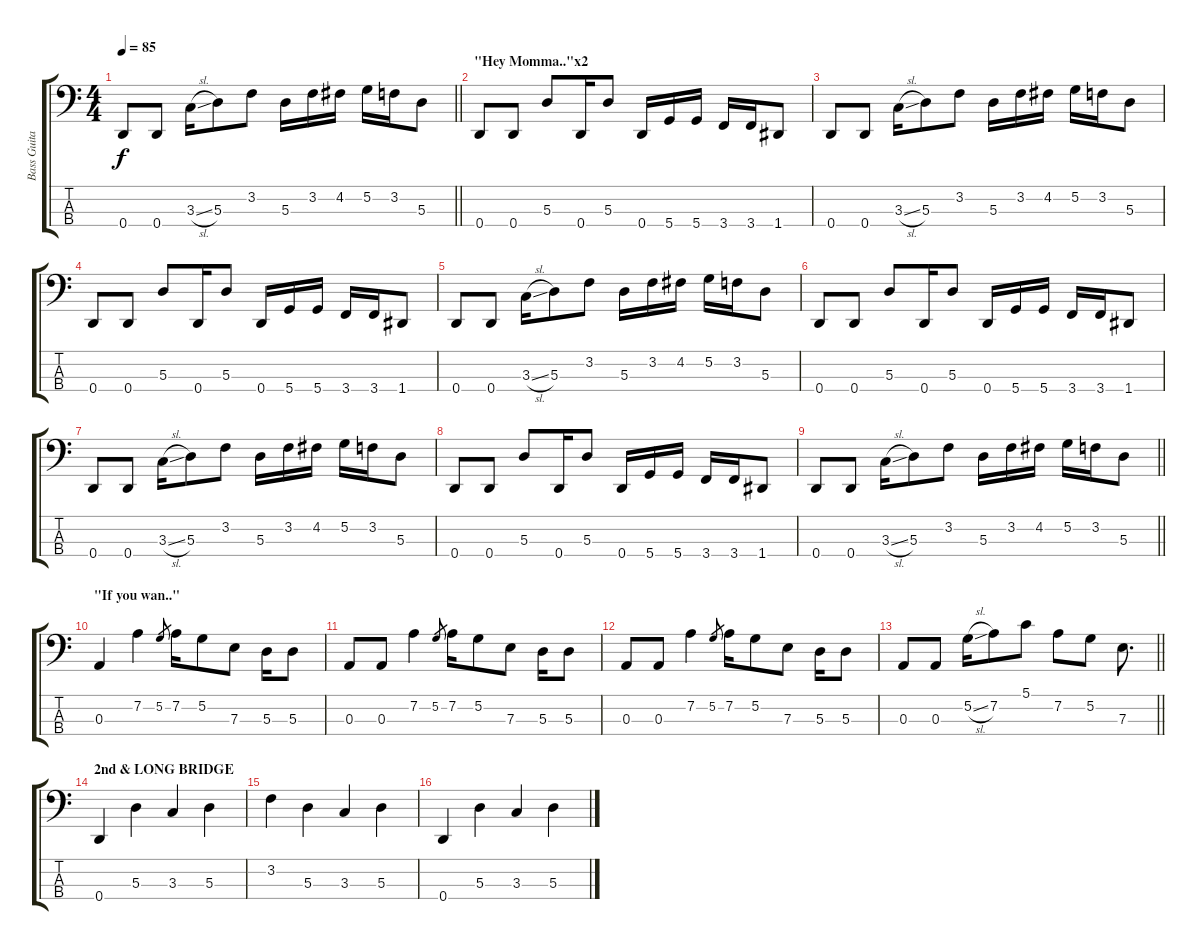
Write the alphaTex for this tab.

\track ("Bass Guitar" "Bass Guita") {instrument electricbasspick}
\staff {score tabs}
\tuning (G2 D2 A1 D1) {hide}
\ts (4 4)
\tempo 85
\clef f4
\barLineRight lightlight
\ks c
0.4.8{dy f} 0.4.8 3.3{sl}.16 5.3.8 3.2.8 5.3.16 3.2.16 4.2.16 5.2.16 3.2.16 5.3.8 |
\section ("" "\"Hey Momma..\"x2")
0.4.8 0.4.8 5.3.8 0.4.16 5.3.8 0.4.16 5.4.16 5.4.16 3.4.16 3.4.16 1.4.8 |
0.4.8 0.4.8 3.3{sl}.16 5.3.8 3.2.8 5.3.16 3.2.16 4.2.16 5.2.16 3.2.16 5.3.8 |
0.4.8 0.4.8 5.3.8 0.4.16 5.3.8 0.4.16 5.4.16 5.4.16 3.4.16 3.4.16 1.4.8 |
0.4.8 0.4.8 3.3{sl}.16 5.3.8 3.2.8 5.3.16 3.2.16 4.2.16 5.2.16 3.2.16 5.3.8 |
0.4.8 0.4.8 5.3.8 0.4.16 5.3.8 0.4.16 5.4.16 5.4.16 3.4.16 3.4.16 1.4.8 |
0.4.8 0.4.8 3.3{sl}.16 5.3.8 3.2.8 5.3.16 3.2.16 4.2.16 5.2.16 3.2.16 5.3.8 |
0.4.8 0.4.8 5.3.8 0.4.16 5.3.8 0.4.16 5.4.16 5.4.16 3.4.16 3.4.16 1.4.8 |
\barLineRight lightlight
0.4.8 0.4.8 3.3{sl}.16 5.3.8 3.2.8 5.3.16 3.2.16 4.2.16 5.2.16 3.2.16 5.3.8 |
\section ("" "\"If you wan..\"")
0.3.4 7.2.4 5.2.8{gr} 7.2.16 5.2.8 7.3.8 5.3.16 5.3.8 |
0.3.8 0.3.8 7.2.4 5.2.8{gr} 7.2.16 5.2.8 7.3.8 5.3.16 5.3.8 |
0.3.8 0.3.8 7.2.4 5.2.8{gr} 7.2.16 5.2.8 7.3.8 5.3.16 5.3.8 |
\barLineRight lightlight
0.3.8 0.3.8 5.2{sl}.16 7.2.8 5.1.8 7.2.8 5.2.8 7.3.8{d} |
\section ("" "2nd & LONG BRIDGE")
0.4.4 5.3.4 3.3.4 5.3.4 |
3.2.4 5.3.4 3.3.4 5.3.4 |
0.4.4 5.3.4 3.3.4 5.3.4
